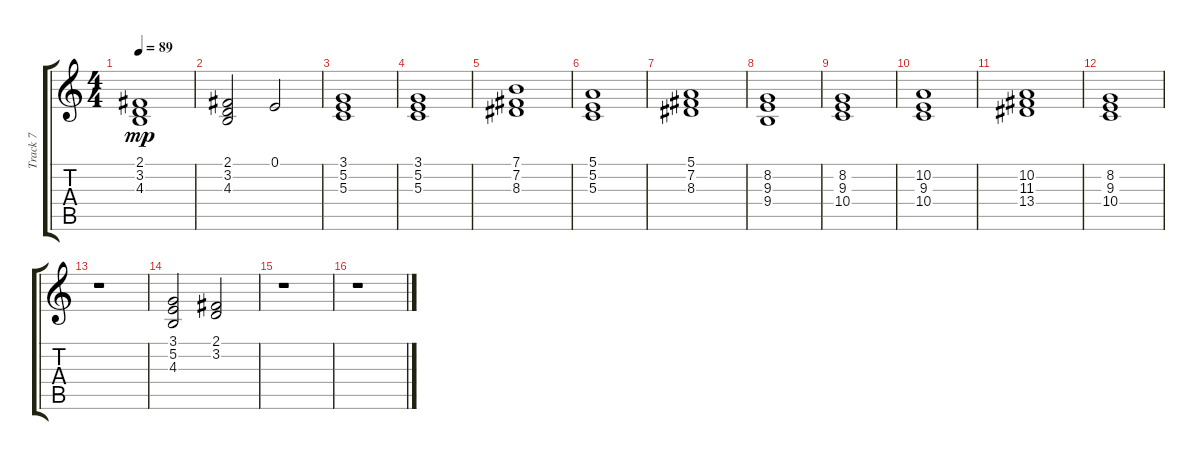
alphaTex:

\track ("Track 7" "Track 7") {instrument synthstrings1}
\staff {score tabs}
\tuning (E4 B3 G3 D3 A2 E2) {hide}
\ts (4 4)
\tempo 89
\clef g2
\ks c
(2.1 3.2 4.3).1{dy mp} |
(2.1 3.2 4.3).2 0.1.2 |
(3.1 5.2 5.3).1 |
(3.1 5.2 5.3).1 |
(7.1 7.2 8.3).1 |
(5.1 5.2 5.3).1{volume 11} |
(5.1 7.2 8.3).1 |
(8.2 9.3 9.4).1 |
(8.2 9.3 10.4).1 |
(10.2 9.3 10.4).1 |
(10.2 11.3 13.4).1 |
(8.2 9.3 10.4).1 |
r.1 |
(3.1 5.2 4.3).2{volume 10} (2.1 3.2).2 |
r.1 |
r.1
